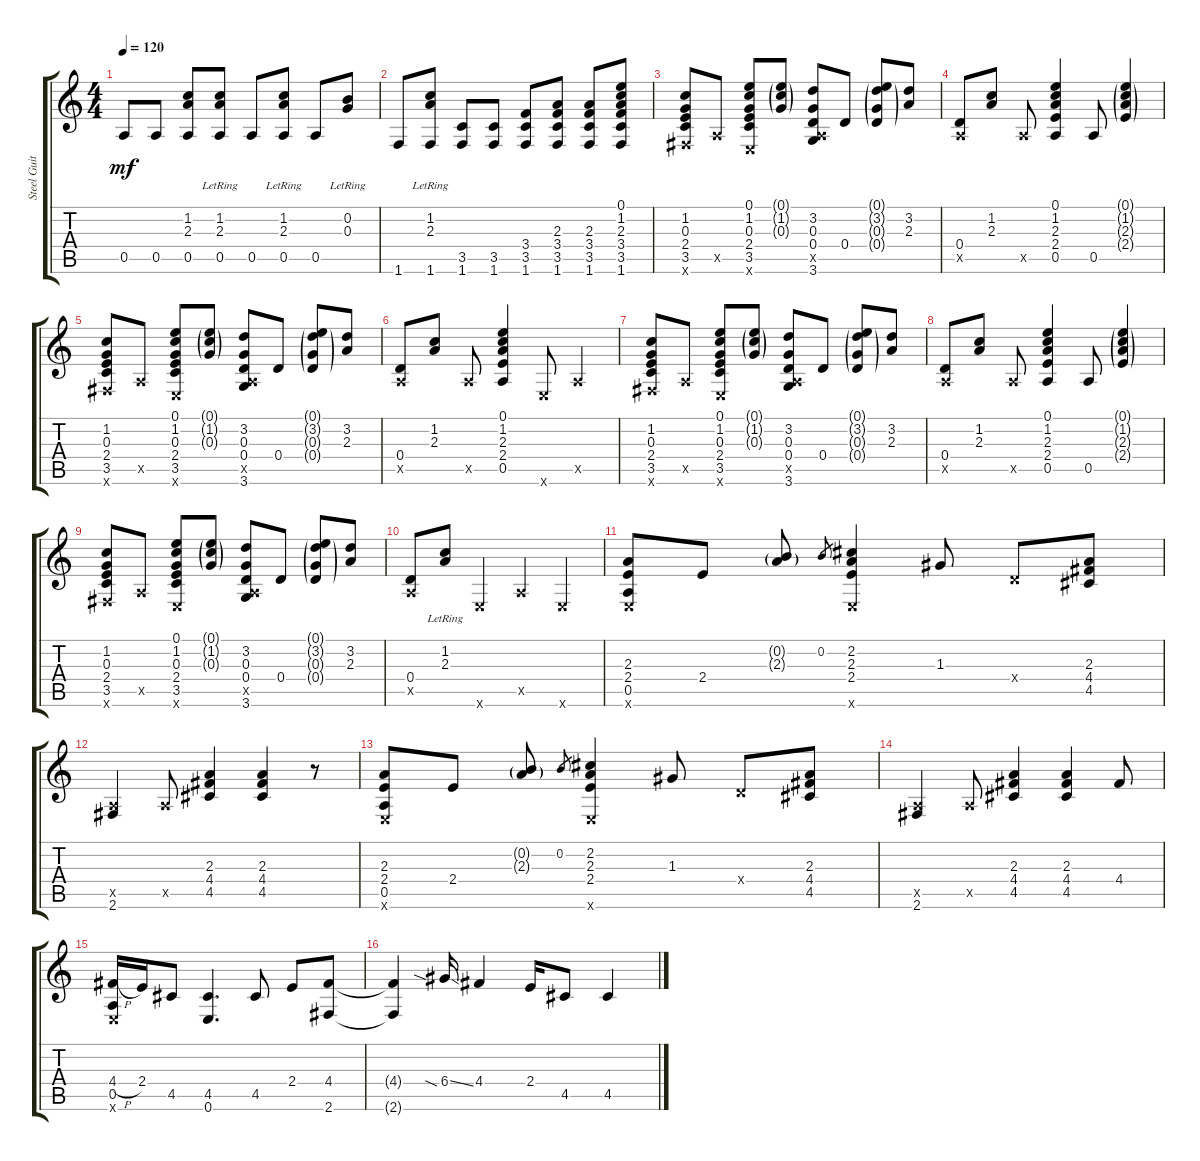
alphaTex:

\track ("Steel Guitar" "Steel Guit") {instrument acousticguitarsteel}
\staff {score tabs}
\tuning (E4 B3 G3 D3 A2 E2) {hide}
\ts (4 4)
\tempo 120
\clef g2
\ks c
0.5.8{dy mf} 0.5.8 (1.2 2.3 0.5).8 (1.2{lr} 2.3{lr} 0.5).8 0.5.8 (1.2{lr} 2.3{lr} 0.5).8 0.5.8 (0.2{lr} 0.3{lr}).8 |
1.6.8 (1.2{lr} 2.3{lr} 1.6).8 (3.5 1.6).8 (3.5 1.6).8 (3.4 3.5 1.6).8 (2.3 3.4 3.5 1.6).8 (2.3 3.4 3.5 1.6).8 (0.1 1.2 2.3 3.4 3.5 1.6).8 |
(1.2 0.3 2.4 3.5 2.6{x}).8 0.5{x}.8 (0.1 1.2 0.3 2.4 3.5 0.6{x}).8 (0.1{g} 1.2{g} 0.3{g}).8 (3.2 0.3 0.4 0.5{x} 3.6).8 0.4.8 (0.1{g} 3.2{g} 0.3{g} 0.4{g}).8 (3.2 2.3).8 |
(0.4 0.5{x}).8 (1.2 2.3).8 0.5{x}.8 (0.1 1.2 2.3 2.4 0.5).4 0.5.8 (0.1{g} 1.2{g} 2.3{g} 2.4{g}).4 |
(1.2 0.3 2.4 3.5 2.6{x}).8 0.5{x}.8 (0.1 1.2 0.3 2.4 3.5 0.6{x}).8 (0.1{g} 1.2{g} 0.3{g}).8 (3.2 0.3 0.4 0.5{x} 3.6).8 0.4.8 (0.1{g} 3.2{g} 0.3{g} 0.4{g}).8 (3.2 2.3).8 |
(0.4 0.5{x}).8 (1.2 2.3).8 0.5{x}.8 (0.1 1.2 2.3 2.4 0.5).4 0.6{x}.8 0.5{x}.4 |
(1.2 0.3 2.4 3.5 2.6{x}).8 0.5{x}.8 (0.1 1.2 0.3 2.4 3.5 0.6{x}).8 (0.1{g} 1.2{g} 0.3{g}).8 (3.2 0.3 0.4 0.5{x} 3.6).8 0.4.8 (0.1{g} 3.2{g} 0.3{g} 0.4{g}).8 (3.2 2.3).8 |
(0.4 0.5{x}).8 (1.2 2.3).8 0.5{x}.8 (0.1 1.2 2.3 2.4 0.5).4 0.5.8 (0.1{g} 1.2{g} 2.3{g} 2.4{g}).4 |
(1.2 0.3 2.4 3.5 2.6{x}).8 0.5{x}.8 (0.1 1.2 0.3 2.4 3.5 0.6{x}).8 (0.1{g} 1.2{g} 0.3{g}).8 (3.2 0.3 0.4 0.5{x} 3.6).8 0.4.8 (0.1{g} 3.2{g} 0.3{g} 0.4{g}).8 (3.2 2.3).8 |
(0.4 0.5{x}).8 (1.2{lr} 2.3{lr}).8 0.6{x}.4 0.5{x}.4 0.6{x}.4 |
(2.3 2.4 0.5 0.6{x}).8 2.4.8 (0.2{g} 2.3{g}).8 0.2.8{gr} (2.2 2.3 2.4 0.6{x}).4 1.3.8 0.4{x}.8 (2.3 4.4 4.5).8 |
(0.5{x} 2.6).4 0.5{x}.8 (2.3 4.4 4.5).4 (2.3 4.4 4.5).4 r.8 |
(2.3 2.4 0.5 0.6{x}).8 2.4.8 (0.2{g} 2.3{g}).8 0.2.8{gr} (2.2 2.3 2.4 0.6{x}).4 1.3.8 0.4{x}.8 (2.3 4.4 4.5).8 |
(0.5{x} 2.6).4 0.5{x}.8 (2.3 4.4 4.5).4 (2.3 4.4 4.5).4 4.4.8 |
(4.4{h} 0.5 0.6{x}).16 2.4.16 4.5.8 (4.5 0.6).4{d} 4.5.8 2.4.8 (4.4 2.6).8 |
(4.4{t} 2.6{t}).4 6.4{sia ss}.16 4.4.4 2.4.16 4.5.8 4.5.4
